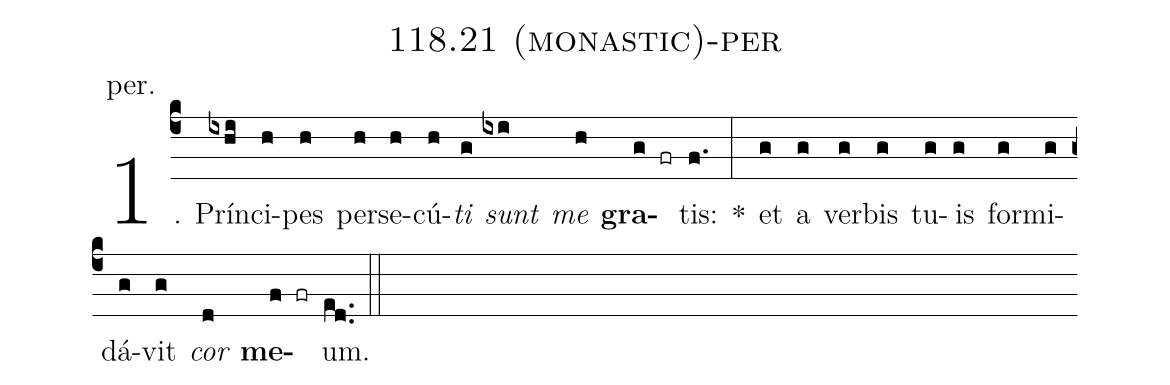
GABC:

name: 118.21 (monastic)-per;
annotation: per.;
%%
(c4)1. Prín(ixhi)ci(h)pes(h) per(h)se(h)cú(h)<i>ti</i>(g) <i>sunt</i>(ixi) <i>me</i>(h) <b>gra</b>(g fr)tis:(f.) *(:) et(g) a(g) ver(g)bis(g) tu(g)is(g) for(g)mi(g)dá(g)vit(g) <i>cor</i>(d) <b>me</b>(f fr)um.(ed..) (::)
